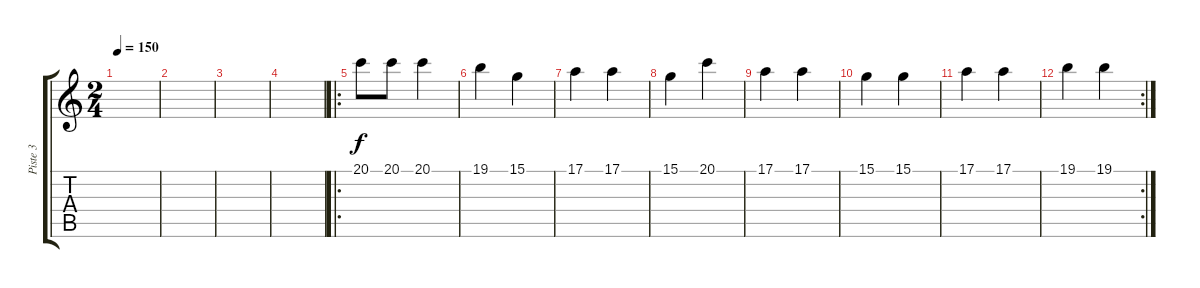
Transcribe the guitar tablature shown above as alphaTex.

\track ("Piste 3" "Piste 3") {instrument flute}
\staff {score tabs}
\tuning (E4 B3 G3 D3 A2 E2) {hide}
\ts (2 4)
\tempo 150
\clef g2
\ks c
|
|
|
|
\ro
20.1.8 20.1.8 20.1.4 |
19.1.4 15.1.4 |
17.1.4 17.1.4 |
15.1.4 20.1.4 |
17.1.4 17.1.4 |
15.1.4 15.1.4 |
17.1.4 17.1.4 |
\rc 2
19.1.4 19.1.4
